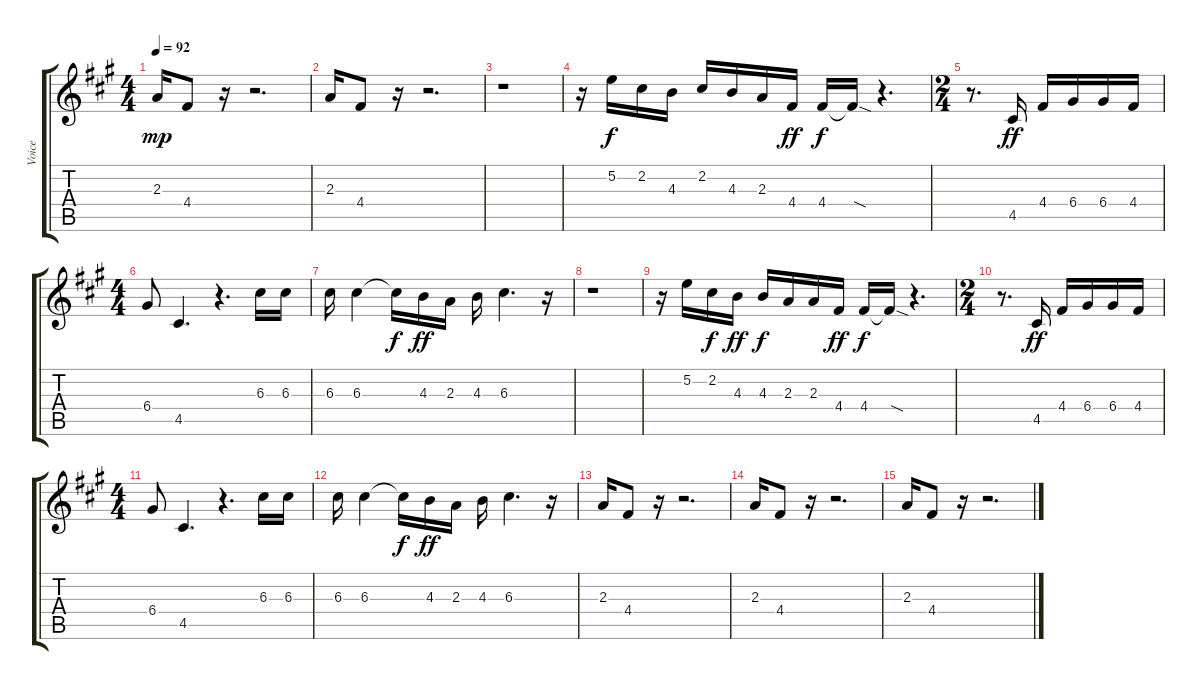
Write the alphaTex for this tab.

\track ("Voice" "Voice") {instrument acousticguitarsteel}
\staff {score tabs}
\tuning (E4 B3 G3 D3 A2 E2) {hide}
\ts (4 4)
\tempo 92
\clef g2
\ks f#minor
2.3.16{dy mp} 4.4.8 r.16 r.2{d} |
2.3.16 4.4.8 r.16 r.2{d} |
r.1 |
r.16 5.2.16{dy f} 2.2.16 4.3.16 2.2.16 4.3.16 2.3.16 4.4.16{dy ff} 4.4.16{dy f} 4.4{sod t}.16 r.4{d} |
\ts (2 4)
r.8{d} 4.5.16{dy ff} 4.4.16 6.4.16 6.4.16 4.4.16 |
\ts (4 4)
6.4.8 4.5.4{d} r.4{d} 6.3.16 6.3.16 |
6.3.16 6.3.4 6.3{t}.16{dy f} 4.3.16{dy ff} 2.3.16 4.3.16 6.3.4{d} r.16 |
r.1 |
r.16 5.2.16 2.2.16{dy f} 4.3.16{dy ff} 4.3.16{dy f} 2.3.16 2.3.16 4.4.16{dy ff} 4.4.16{dy f} 4.4{sod t}.16 r.4{d} |
\ts (2 4)
r.8{d} 4.5.16{dy ff} 4.4.16 6.4.16 6.4.16 4.4.16 |
\ts (4 4)
6.4.8 4.5.4{d} r.4{d} 6.3.16 6.3.16 |
6.3.16 6.3.4 6.3{t}.16{dy f} 4.3.16{dy ff} 2.3.16 4.3.16 6.3.4{d} r.16 |
2.3.16 4.4.8 r.16 r.2{d} |
2.3.16 4.4.8 r.16 r.2{d} |
2.3.16 4.4.8 r.16 r.2{d}
